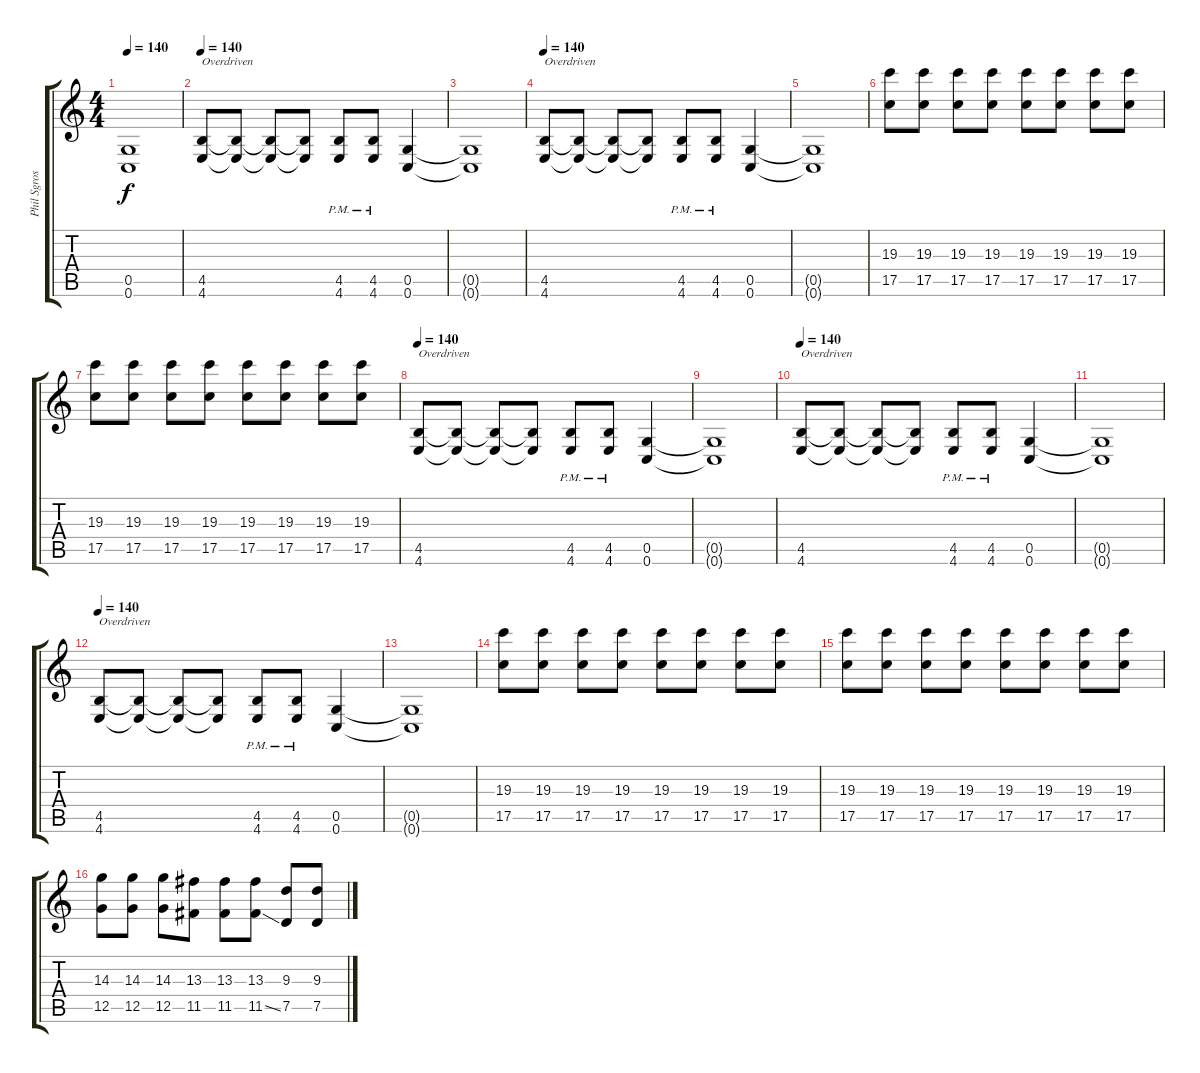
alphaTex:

\track ("Phil Sgrosso - Guitar" "Phil Sgros") {instrument overdrivenguitar}
\staff {score tabs}
\tuning (D4 A3 F3 C3 G2 C2) {hide}
\ts (4 4)
\tempo 140
\clef g2
\ks c
(0.5{t} 0.6{t}).1{dy f} |
\tempo 140
(4.5 4.6).8{txt "Overdriven" instrument overdrivenguitar} (4.5{t} 4.6{t}).8 (4.5{t} 4.6{t}).8 (4.5{t} 4.6{t}).8 (4.5{pm} 4.6{pm}).8 (4.5{pm} 4.6{pm}).8 (0.5 0.6).4 |
(0.5{t} 0.6{t}).1 |
\tempo 140
(4.5 4.6).8{txt "Overdriven" instrument overdrivenguitar} (4.5{t} 4.6{t}).8 (4.5{t} 4.6{t}).8 (4.5{t} 4.6{t}).8 (4.5{pm} 4.6{pm}).8 (4.5{pm} 4.6{pm}).8 (0.5 0.6).4 |
(0.5{t} 0.6{t}).1 |
(19.3 17.5).8 (19.3 17.5).8 (19.3 17.5).8 (19.3 17.5).8 (19.3 17.5).8 (19.3 17.5).8 (19.3 17.5).8 (19.3 17.5).8 |
(19.3 17.5).8 (19.3 17.5).8 (19.3 17.5).8 (19.3 17.5).8 (19.3 17.5).8 (19.3 17.5).8 (19.3 17.5).8 (19.3 17.5).8 |
\tempo 140
(4.5 4.6).8{txt "Overdriven" instrument overdrivenguitar} (4.5{t} 4.6{t}).8 (4.5{t} 4.6{t}).8 (4.5{t} 4.6{t}).8 (4.5{pm} 4.6{pm}).8 (4.5{pm} 4.6{pm}).8 (0.5 0.6).4 |
(0.5{t} 0.6{t}).1 |
\tempo 140
(4.5 4.6).8{txt "Overdriven" instrument overdrivenguitar} (4.5{t} 4.6{t}).8 (4.5{t} 4.6{t}).8 (4.5{t} 4.6{t}).8 (4.5{pm} 4.6{pm}).8 (4.5{pm} 4.6{pm}).8 (0.5 0.6).4 |
(0.5{t} 0.6{t}).1 |
\tempo 140
(4.5 4.6).8{txt "Overdriven" instrument overdrivenguitar} (4.5{t} 4.6{t}).8 (4.5{t} 4.6{t}).8 (4.5{t} 4.6{t}).8 (4.5{pm} 4.6{pm}).8 (4.5{pm} 4.6{pm}).8 (0.5 0.6).4 |
(0.5{t} 0.6{t}).1 |
(19.3 17.5).8 (19.3 17.5).8 (19.3 17.5).8 (19.3 17.5).8 (19.3 17.5).8 (19.3 17.5).8 (19.3 17.5).8 (19.3 17.5).8 |
(19.3 17.5).8 (19.3 17.5).8 (19.3 17.5).8 (19.3 17.5).8 (19.3 17.5).8 (19.3 17.5).8 (19.3 17.5).8 (19.3 17.5).8 |
(14.3 12.5).8 (14.3 12.5).8 (14.3 12.5).8 (13.3 11.5).8 (13.3 11.5).8 (13.3 11.5{ss}).8 (9.3 7.5).8 (9.3 7.5).8
